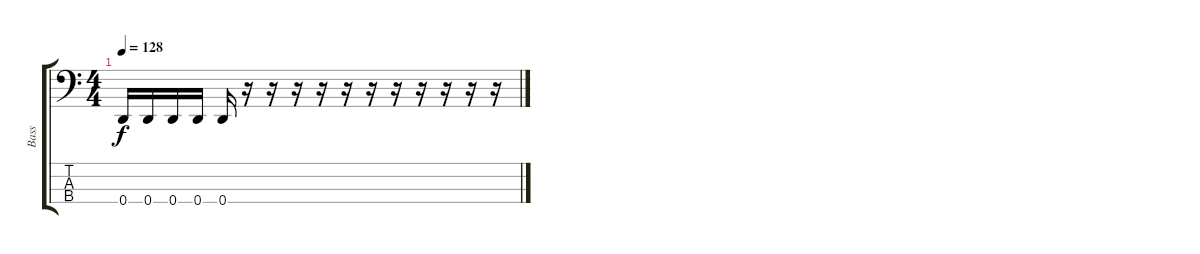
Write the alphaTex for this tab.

\track ("Bass" "Bass") {instrument electricbassfinger}
\staff {score tabs}
\tuning (G2 D2 A1 D1) {hide}
\ts (4 4)
\tempo 128
\clef f4
\ks c
0.4.16{dy f} 0.4.16 0.4.16 0.4.16 0.4.16 r.16 r.16 r.16 r.16 r.16 r.16 r.16 r.16 r.16 r.16 r.16
